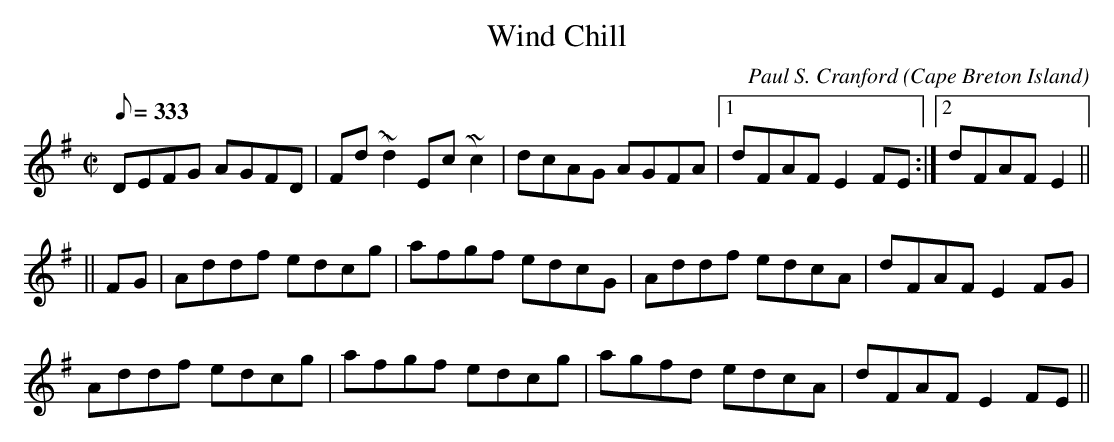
X:1
T:Wind Chill
C:Paul S. Cranford
O:Cape Breton Island
L:1/8
Q:333
M:C|
K:Dmix
DEFG AGFD|F(d ~d2) E(c ~c2)|dcAG AGFA|1 dFAF E2 FE:|2dFAF E2||
||FG|Addf edcg|afgf edcG|Addf edcA|dFAF E2 FG|
Addf edcg|afgf edcg|agfd edcA|dFAF E2 FE||
